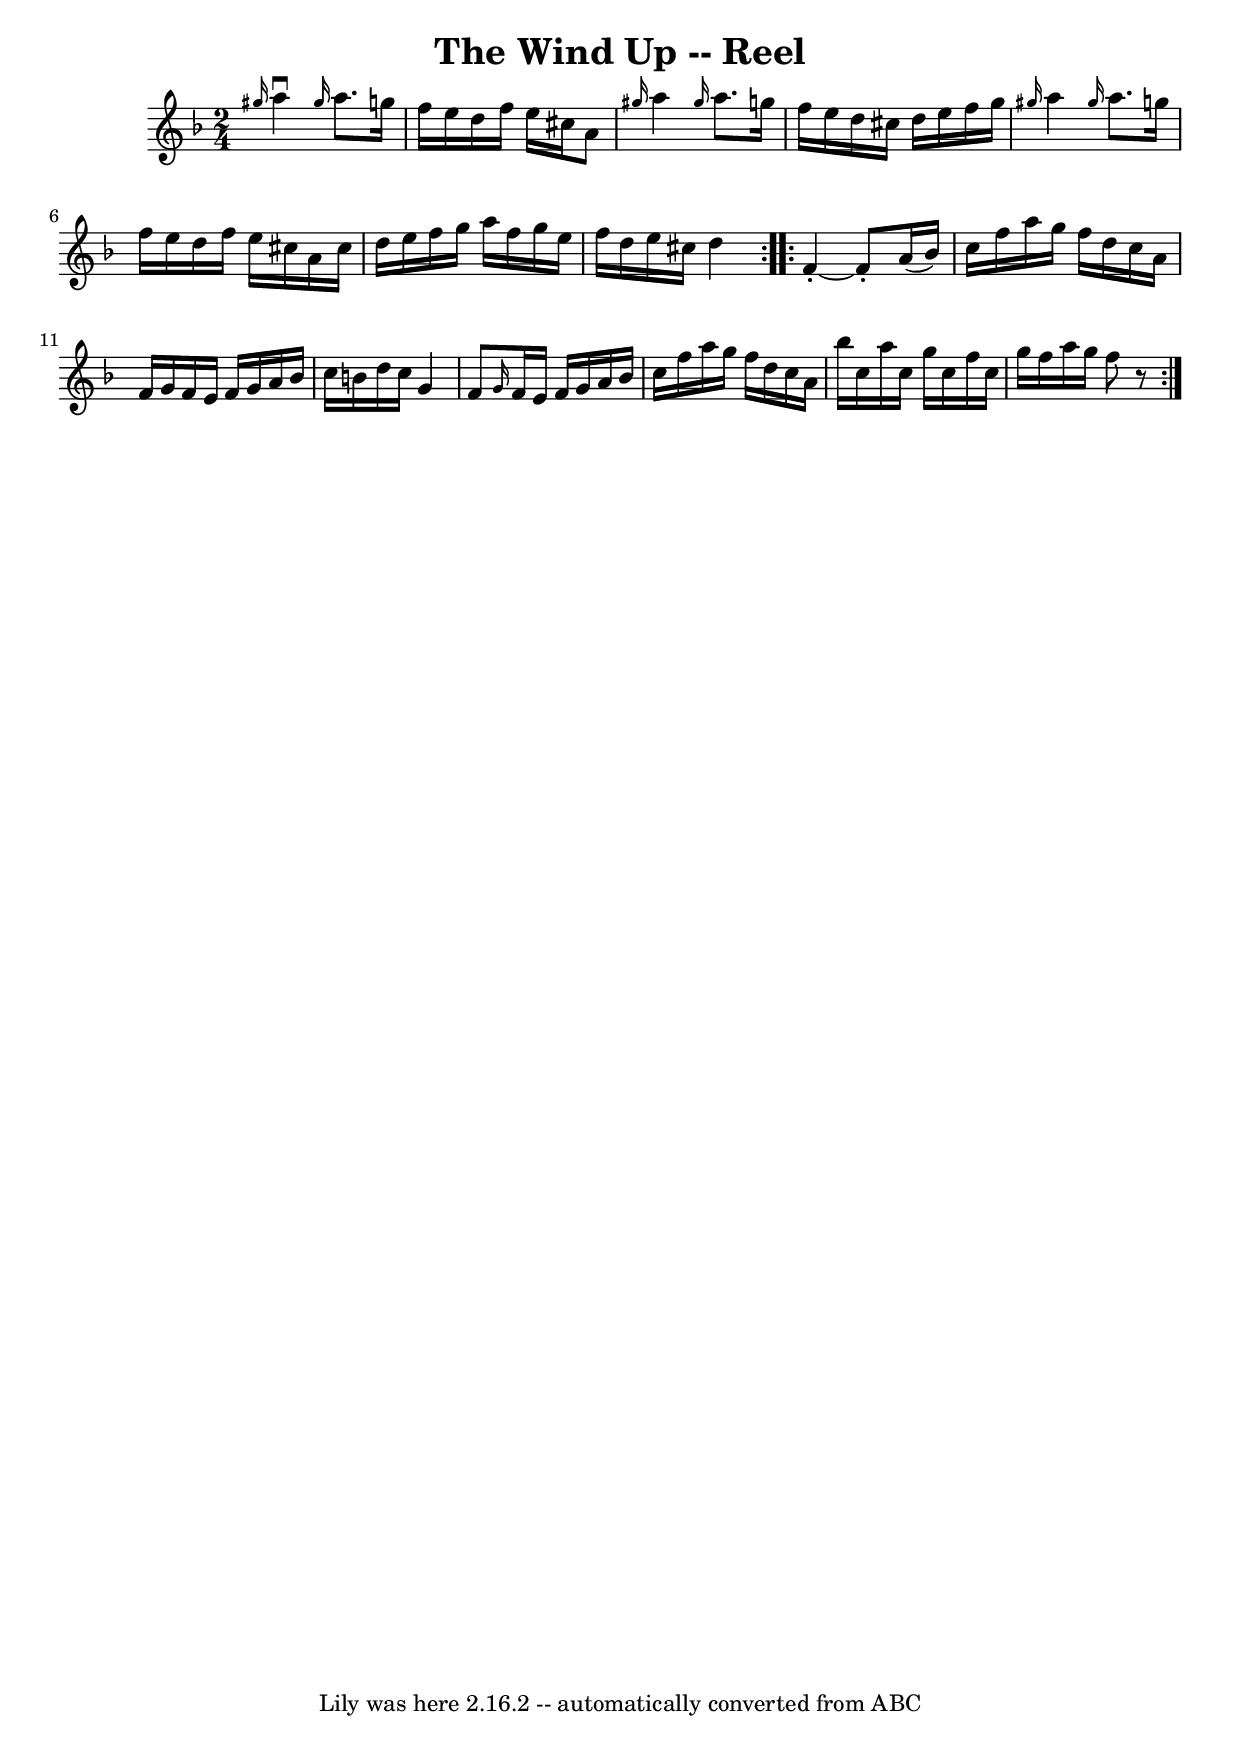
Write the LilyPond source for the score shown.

\version "2.7.40"
\include "Mammoth.ily"
\header {
	book = "Ryan's Mammoth Collection"
	crossRefNumber = "1"
	footnotes = ""
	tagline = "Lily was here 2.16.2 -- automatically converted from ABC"
	title = "The Wind Up -- Reel"
}
voicedefault =  {
\set Score.defaultBarType = "empty"

\repeat volta 2 {
\time 2/4 \key d \minor   \grace { gis''16  } a''4^\downbow \grace {    
gis''16  } a''8. g''!16  |
 f''16 e''16 d''16 f''16    
e''16 cis''16 a'8  |
 \grace { gis''16  } a''4  \grace {    
gis''16  } a''8. g''!16  |
 f''16 e''16 d''16 cis''16    
d''16 e''16 f''16 g''16  |
     \grace { gis''16  } a''4  
\grace { gis''16  } a''8. g''!16  |
 f''16 e''16 d''16    
f''16 e''16 cis''16 a'16 cis''16  |
 d''16 e''16    
f''16 g''16 a''16 f''16 g''16 e''16  |
 f''16 d''16   
 e''16 cis''16 d''4  } \repeat volta 2 { f'4 -.  ~ f'8 -. a'16 (
 bes'16) |
 c''16 f''16 a''16 g''16 f''16 d''16    
c''16 a'16  |
 f'16 g'16 f'16 e'16 f'16 g'16 a'16  
 bes'16  |
 c''16 b'16 d''16 c''16 g'4    |
 f'8 
 \grace { g'16  } f'16 e'16 f'16 g'16 a'16 bes'16  |
 
 c''16 f''16 a''16 g''16 f''16 d''16 c''16 a'16  |
 
 bes''16 c''16 a''16 c''16 g''16 c''16 f''16 c''16  
|
 g''16 f''16 a''16 g''16 f''8    r8 }   
}

\score{
    <<

	\context Staff="default"
	{
	    \voicedefault 
	}

    >>
	\layout {
	}
	\midi {}
}
